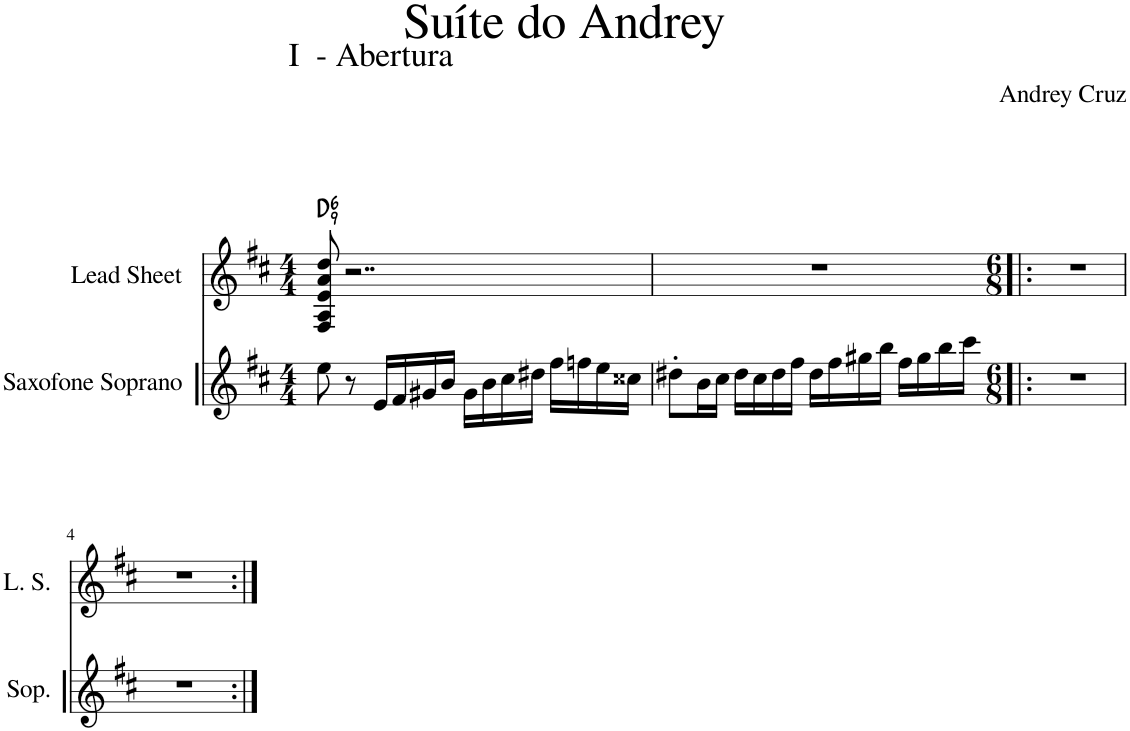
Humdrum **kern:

**kern	**kern	**harte
*part2	*part1	*part1
*staff2	*staff1	*
*I"Saxofone Soprano	*I"Lead Sheet	*
*I'Sop.	*I'L. S.	*
*clefG2	*clefG2	*
*Trd1c2	*	*
*k[f#c#]	*k[f#c#]	*
*M4/4	*M4/4	*
=1	=1	=1
!	!	!LO:H:kt=6
8ee\	8F#/ 8A/ 8e/ 8a/ 8dd/	D:maj6(9)
8r	2..r	.
16e/LL	.	.
16f#/	.	.
16g#X/	.	.
16b/JJ	.	.
16g#\LL	.	.
16b\	.	.
16cc#\	.	.
16dd#X\JJ	.	.
16ff#\LL	.	.
16ffn\	.	.
16ee\	.	.
16cc##X\JJ	.	.
=2	=2	=2
8dd#X'\L	1r	.
16b\L	.	.
16cc#\JJ	.	.
16dd#\LL	.	.
16cc#\	.	.
16dd#\	.	.
16ff#\JJ	.	.
16dd#\LL	.	.
16ff#\	.	.
16gg#X\	.	.
16bb\JJ	.	.
16ff#\LL	.	.
16gg#\	.	.
16bb\	.	.
16ccc#\JJ	.	.
=3!|:	=3!|:	=3!|:
*M6/8	*M6/8	*
2.r	2.r	.
!!LO:LB:g=z
=4	=4	=4
2.r	2.r	.
=:|!	=:|!	=:|!
*-	*-	*-
